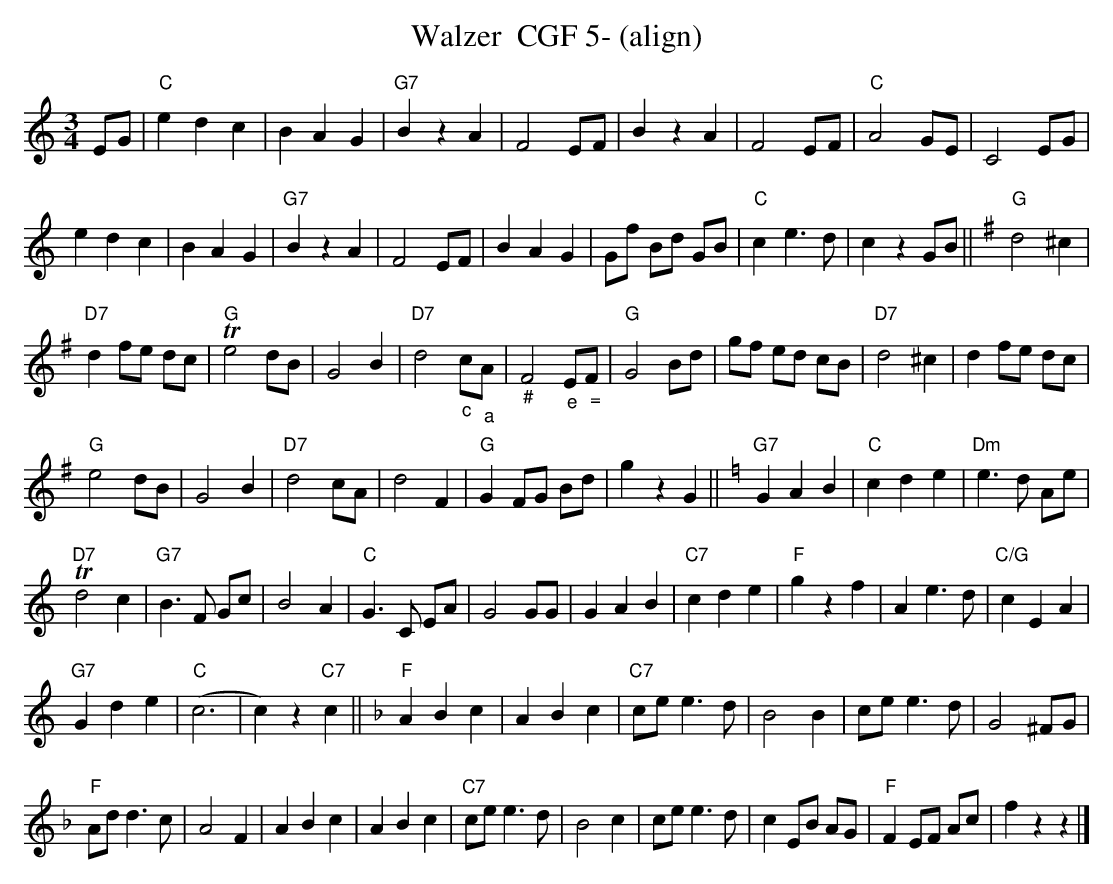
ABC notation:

X:1
T:Walzer  CGF 5- (align)
M:3/4
L:1/4
K:Cmaj%%MIDI gchordon
E/2G/2 | "C"edc | BAG | "G7"BzA | F2E/2F/2 | BzA | F2E/2F/2 | "C"A2G/2E/2 | C2E/2G/2 |
 edc | \
BAG | "G7"BzA | F2E/2F/2 | BAG | G/2f/2 B/2d/2 G/2B/2 | "C"ce>d | czG/2B/2 || [K:Gmaj] "G"d2^c |
 "D7"df/2e/2 d/2c/2 | \
"G"Te2d/2B/2 | G2B | "D7"d2"_c"c/2"_a"A/2 | "_#"F2"_e"E/2"_ ="F/2 | "G"G2B/2d/2 | g/2f/2 e/2d/2 c/2B/2 | "D7"d2^c | df/2e/2 d/2c/2 |
 "G"e2d/2B/2 | \
G2B | "D7"d2c/2A/2 | d2F | "G"GF/2G/2 B/2d/2 | gzG || [K:Cmaj] "G7"GAB | "C"cde | "Dm"e>d A/2e/2 |
 "D7"Td2c | \
"G7"B>F G/2c/2 | B2A | "C"G>C E/2A/2 | G2G/2G/2 | GAB | "C7"cde | "F"gzf | Ae>d | "C/G"cEA |
"G7"Gde | "C"(c3 | c)z"C7"c || [K:Fmaj] "F"ABc | ABc | "C7"c/2e/2e>d | B2B | c/2e/2e>d | G2^F/2G/2 |
 "F"A/2d/2d>c | \
A2F | ABc | ABc | "C7"c/2e/2e>d | B2c | c/2e/2e>d | cE/2B/2 A/2G/2 | "F"FE/2F/2 A/2c/2 | fzz |]
